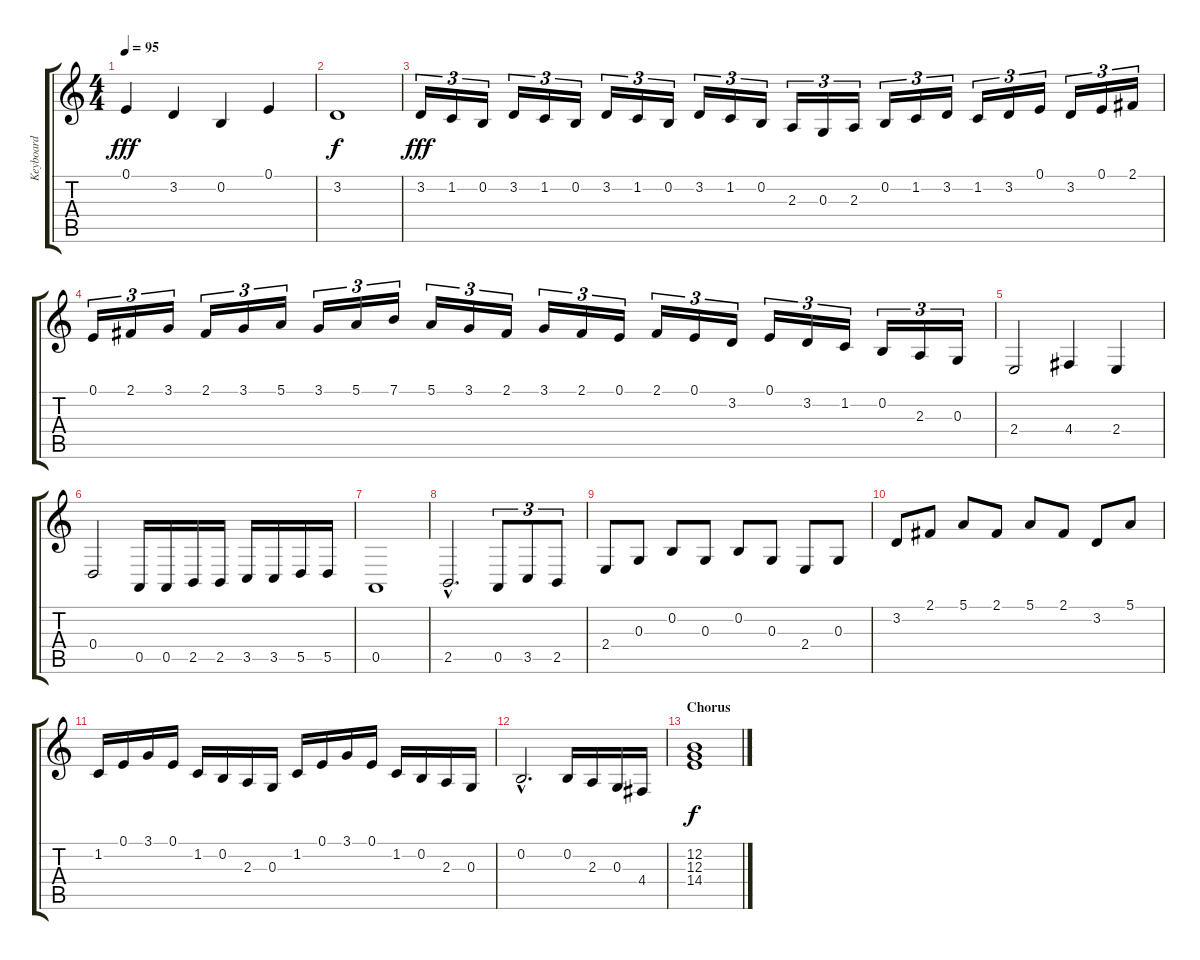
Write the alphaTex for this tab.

\track ("Keyboard" "Keyboard") {instrument acousticgrandpiano}
\staff {score tabs}
\tuning (E4 B3 G3 D3 A2 E2) {hide}
\ts (4 4)
\tempo 95
\clef g2
\ks c
0.1.4{dy fff} 3.2.4 0.2.4 0.1.4 |
3.2.1{dy f} |
3.2.16{tu (3 2) dy fff} 1.2.16{tu (3 2)} 0.2.16{tu (3 2)} 3.2.16{tu (3 2)} 1.2.16{tu (3 2)} 0.2.16{tu (3 2)} 3.2.16{tu (3 2)} 1.2.16{tu (3 2)} 0.2.16{tu (3 2)} 3.2.16{tu (3 2)} 1.2.16{tu (3 2)} 0.2.16{tu (3 2)} 2.3.16{tu (3 2)} 0.3.16{tu (3 2)} 2.3.16{tu (3 2)} 0.2.16{tu (3 2)} 1.2.16{tu (3 2)} 3.2.16{tu (3 2)} 1.2.16{tu (3 2)} 3.2.16{tu (3 2)} 0.1.16{tu (3 2)} 3.2.16{tu (3 2)} 0.1.16{tu (3 2)} 2.1.16{tu (3 2)} |
0.1.16{tu (3 2)} 2.1.16{tu (3 2)} 3.1.16{tu (3 2)} 2.1.16{tu (3 2)} 3.1.16{tu (3 2)} 5.1.16{tu (3 2)} 3.1.16{tu (3 2)} 5.1.16{tu (3 2)} 7.1.16{tu (3 2)} 5.1.16{tu (3 2)} 3.1.16{tu (3 2)} 2.1.16{tu (3 2)} 3.1.16{tu (3 2)} 2.1.16{tu (3 2)} 0.1.16{tu (3 2)} 2.1.16{tu (3 2)} 0.1.16{tu (3 2)} 3.2.16{tu (3 2)} 0.1.16{tu (3 2)} 3.2.16{tu (3 2)} 1.2.16{tu (3 2)} 0.2.16{tu (3 2)} 2.3.16{tu (3 2)} 0.3.16{tu (3 2)} |
2.4.2 4.4.4 2.4.4 |
0.4.2 0.5.16 0.5.16 2.5.16 2.5.16 3.5.16 3.5.16 5.5.16 5.5.16 |
0.5.1 |
2.5{hac}.2{d} 0.5.8{tu (3 2)} 3.5.8{tu (3 2)} 2.5.8{tu (3 2)} |
2.4.8 0.3.8 0.2.8 0.3.8 0.2.8 0.3.8 2.4.8 0.3.8 |
3.2.8 2.1.8 5.1.8 2.1.8 5.1.8 2.1.8 3.2.8 5.1.8 |
1.2.16 0.1.16 3.1.16 0.1.16 1.2.16 0.2.16 2.3.16 0.3.16 1.2.16 0.1.16 3.1.16 0.1.16 1.2.16 0.2.16 2.3.16 0.3.16 |
0.2{hac}.2{d} 0.2.16 2.3.16 0.3.16 4.4.16 |
\section ("" "Chorus")
(12.2 12.3 14.4).1{dy f}
